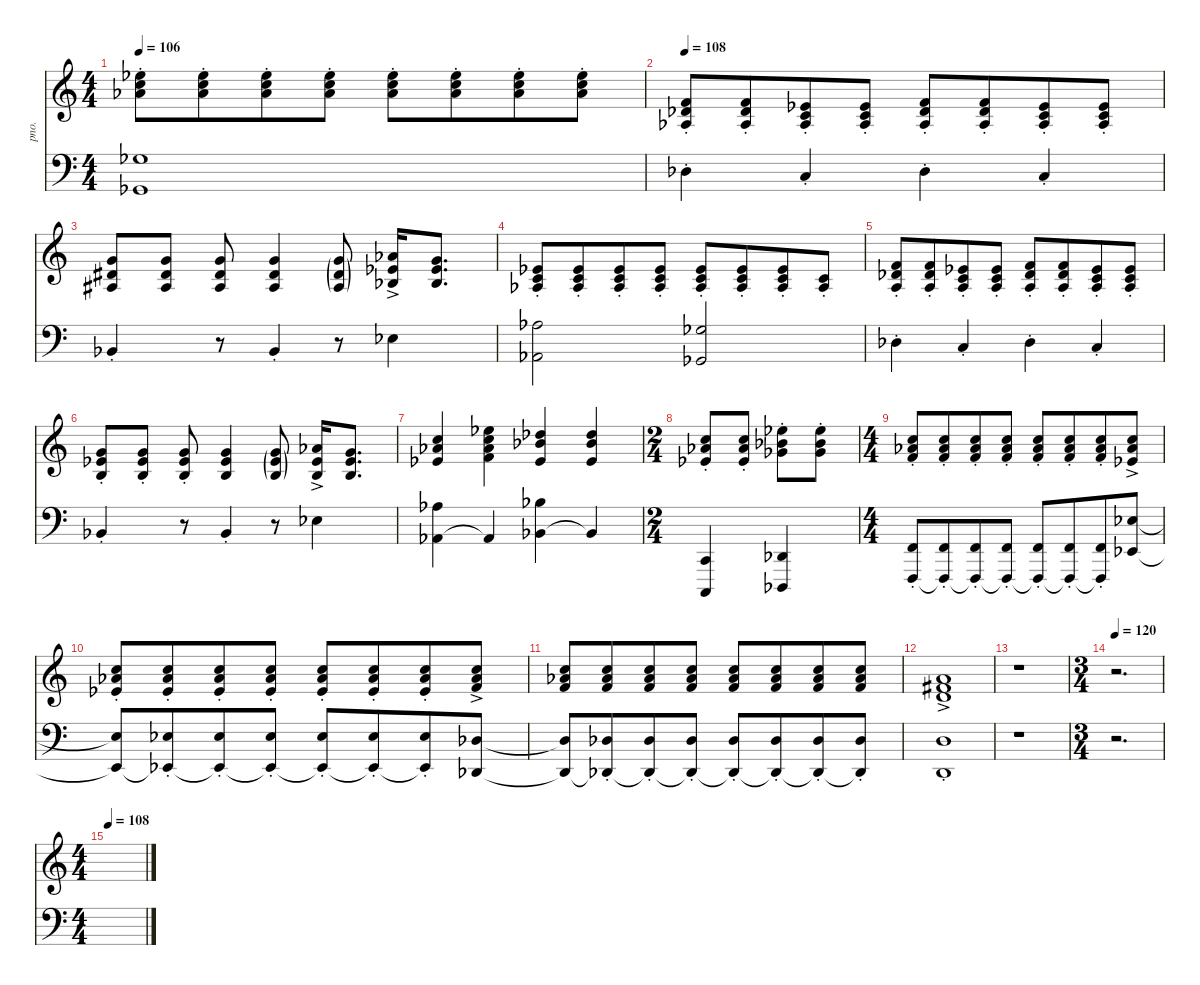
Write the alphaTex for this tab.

\defaultSystemsLayout 4
\hideDynamics
\bracketExtendMode nobrackets
\track ("A.Piano" "pno.") {instrument acousticgrandpiano}
\staff {score}
\tuning (E4 B3 G3 D3 A2 E2)
\ts (4 4)
\tempo 106
\clef g2
\ks c
(11.1{st acc b} 8.1{st} 4.1{st acc b}).8{dy mf} (11.1{st acc b} 8.1{st} 4.1{st acc b}).8{beam merge} (11.1{st acc b} 8.1{st} 4.1{st acc b}).8 (11.1{st acc b} 8.1{st} 4.1{st acc b}).8 (11.1{st acc b} 8.1{st} 4.1{st acc b}).8 (11.1{st acc b} 8.1{st} 4.1{st acc b}).8{beam merge} (11.1{st acc b} 8.1{st} 4.1{st acc b}).8 (11.1{st acc b} 8.1{st} 4.1{st acc b}).8 |
\tempo 108
(1.1 2.2{acc b} 1.3{st acc b}).8 (1.1{st} 2.2{st acc b} 1.3{st acc b}).8{beam merge} (13.4{st acc b} 1.2{st} 1.3{st acc b}).8 (13.4{st acc b} 1.2{st} 1.3{st acc b}).8 (1.1{st} 2.2{st acc b} 1.3{st acc b}).8 (1.1{st} 2.2{st acc b} 1.3{st acc b}).8{beam merge} (13.4{st acc b} 1.2{st} 1.3{st acc b}).8 (13.4{st acc b} 1.2{st} 1.3{st acc b}).8 |
(3.1 4.2{acc #} 3.3{acc #}).8 (3.1 4.2{acc #} 3.3{acc #}).8 (3.1 4.2{acc #} 3.3{acc #}).8 (3.1 4.2{acc #} 3.3{acc #}).4 (3.1{g} 4.2{g acc #} 3.3{g acc #}).8 (4.1{ac acc b} 4.2{ac acc b} 3.3{ac acc b}).16 (3.1 4.2{acc b} 3.3{acc b}).8{d} |
(4.2{st acc b} 5.3 6.4{acc b}).8 (4.2{st acc b} 5.3 6.4{acc b}).8{beam merge} (4.2{st acc b} 5.3 6.4{acc b}).8 (4.2{st acc b} 5.3 6.4{acc b}).8 (4.2{st acc b} 5.3 6.4{acc b}).8 (4.2{st acc b} 5.3 6.4{acc b}).8{beam merge} (4.2{st acc b} 5.3 6.4{acc b}).8 (1.3{st acc b} 1.2{st}).8 |
(1.1{st} 2.2{st acc b} -7.1).8 (1.1{st} 2.2{st acc b} -7.1).8{beam merge} (4.2{st acc b} -4.1{st} -7.1{st}).8 (4.2{st acc b} -4.1{st} -7.1{st}).8 (1.1{st} 2.2{st acc b} 2.3{st}).8 (1.1{st} 2.2{st acc b} 2.3{st}).8{beam merge} (13.4{st acc b} 1.2{st} 2.3{st}).8 (13.4{st acc b} 1.2{st} 2.3{st}).8 |
(3.1{st} 4.2{st acc b} 4.3{st}).8 (3.1{st} 4.2{st acc b} 4.3{st}).8 (3.1{st} 4.2{st acc b} 4.3{st}).8 (3.1 4.2{acc b} 4.3).4 (3.1{g} 4.2{g acc b} 4.3{g}).8 (4.1{ac acc b} 4.2{ac acc b} -5.1{ac}).16 (3.1 4.2{acc b} -5.1).8{d} |
(4.2{acc b} 4.1{acc b} 8.1).4 (11.1{acc b} 8.1 4.1{acc b} 1.1).4 (9.1{acc b} 6.1{acc b} 4.2{acc b}).4 (9.1{acc b} 6.1{acc b} 4.2{acc b}).4 |
\ts (2 4)
\beaming (8 2 2)
(8.1{st} 4.1{st acc b} 4.2{acc b}).8 (8.1{st} 4.1{st acc b} 4.2{acc b}).8 (11.1{st acc b} 6.1{acc b} 2.1{acc b}).8 (11.1{st acc b} 6.1{acc b} 2.1{acc b}).8 |
\ts (4 4)
\beaming (8 2 2 2 2)
(8.1{st} 4.1{st acc b} 1.1{st}).8 (8.1{st} 4.1{st acc b} 1.1{st}).8{beam merge} (8.1{st} 4.1{st acc b} 1.1{st}).8 (8.1{st} 4.1{st acc b} 1.1{st}).8 (8.1{st} 4.1{st acc b} 1.1{st}).8 (8.1{st} 4.1{st acc b} 1.1{st}).8{beam merge} (8.1{st} 4.1{st acc b} 1.1{st}).8 (8.1{ac} 4.1{ac acc b} 4.2{ac acc b}).8 |
(8.1{st} 4.1{st acc b} 4.2{st acc b}).8 (8.1{st} 4.1{st acc b} 4.2{st acc b}).8{beam merge} (8.1{st} 4.1{st acc b} 4.2{st acc b}).8 (8.1{st} 4.1{st acc b} 4.2{st acc b}).8 (8.1{st} 4.1{st acc b} 4.2{st acc b}).8 (8.1{st} 4.1{st acc b} 4.2{st acc b}).8{beam merge} (8.1{st} 4.1{st acc b} 4.2{st acc b}).8 (8.1{ac} 4.1{ac acc b} 6.2{ac}).8 |
(8.1 4.1{acc b} 1.1).8 (8.1 4.1{acc b} 1.1).8{beam merge} (8.1 4.1{acc b} 1.1).8 (8.1 4.1{acc b} 1.1).8 (8.1 4.1{acc b} 1.1).8 (8.1 4.1{acc b} 1.1).8{beam merge} (8.1 4.1{acc b} 1.1).8 (8.1 4.1{acc b} 1.1).8 |
(5.1{ac} 2.1{ac acc #} 3.2{ac}).1 |
r.1 |
\ts (3 4)
\beaming (8 2 2 2)
\tempo 120
r.2{d} |
\ts (4 4)
\beaming (8 2 2 2 2)
\tempo 108
|
\staff {score}
\tuning (G2 D2 A1 E1 B0)
\clef f4
\ottava regular
\simile none
\ks c
(4.2{acc b} 11.1{acc b}).1{dy mf} |
6.1{st acc b}.4 5.1{st}.4 6.1{st acc b}.4 5.1{st}.4 |
3.1{st acc b}.4 r.8 3.1{st acc b}.4 r.8 8.1{acc b}.4 |
(13.1{acc b} 1.1{acc b}).2 (4.2{acc b} 11.1{acc b}).2 |
6.1{st acc b}.4 5.1{st}.4 6.1{st acc b}.4 5.1{st}.4 |
3.1{st acc b}.4 r.8 3.1{st acc b}.4 r.8 8.1{acc b}.4 |
(13.1{acc b} 1.1{acc b}).4 1.1{t acc b}.4 (15.1{acc b} 3.1{acc b}).4 3.1{t acc b}.4 |
(-7.1 -19.1).4 (4.3{acc b} 2.5{acc b}).4 |
(-2.1{st} -14.1{st}).8 (-2.1{st} -14.1{st t}).8{beam merge} (-2.1{st} -14.1{st t}).8 (-2.1{st} -14.1{st t}).8 (-2.1{st} -14.1{st t}).8 (-2.1{st} -14.1{st t}).8{beam merge} (-2.1{st} -14.1{st t}).8 (8.1{acc b} 6.3{acc b}).8 |
(8.1{t acc b} 6.3{t acc b}).8 (8.1{st acc b} 6.3{st t acc b}).8{beam merge} (8.1{st acc b} 6.3{st t acc b}).8 (8.1{st acc b} 6.3{st t acc b}).8 (8.1{st acc b} 6.3{st t acc b}).8 (8.1{st acc b} 6.3{st t acc b}).8{beam merge} (8.1{st acc b} 6.3{st t acc b}).8 (6.1{acc b} 4.3{acc b}).8 |
(4.3{t acc b} 6.1{t acc b}).8 (4.3{st t acc b} 6.1{st acc b}).8{beam merge} (4.3{st t acc b} 6.1{st acc b}).8 (4.3{st t acc b} 6.1{st acc b}).8 (4.3{st t acc b} 6.1{st acc b}).8 (4.3{st t acc b} 6.1{st acc b}).8{beam merge} (4.3{st t acc b} 6.1{st acc b}).8 (4.3{st t acc b} 6.1{st acc b}).8 |
(7.1{st} -5.1{st}).1 |
r.1 |
r.2{d} |
|
